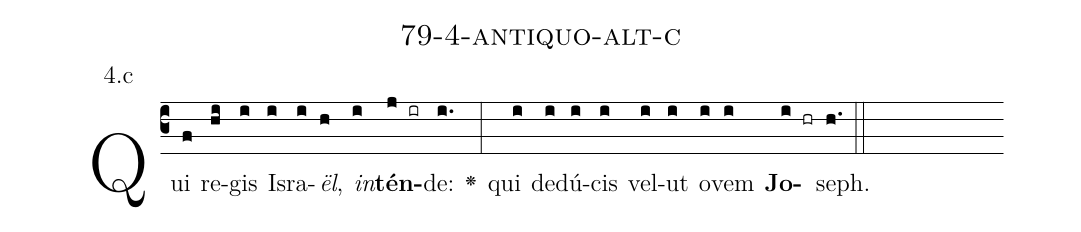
name: 79-4-antiquo-alt-c;
annotation: 4.c;
%%
(c3)Qui(f) re(hi)gis(i) Is(i)ra(i)<i>ël</i>,(h) <i>in</i>(i)<b>tén</b>(j ir)de:(i.) <v>\greheightstar</v>(:) qui(i) de(i)dú(i)cis(i) vel(i)ut(i) o(i)vem(i) <b>Jo</b>(i hr)seph.(h.) (::)


%E(i) u(i) o(i) u(i) a(i) e.(h.) (::)
